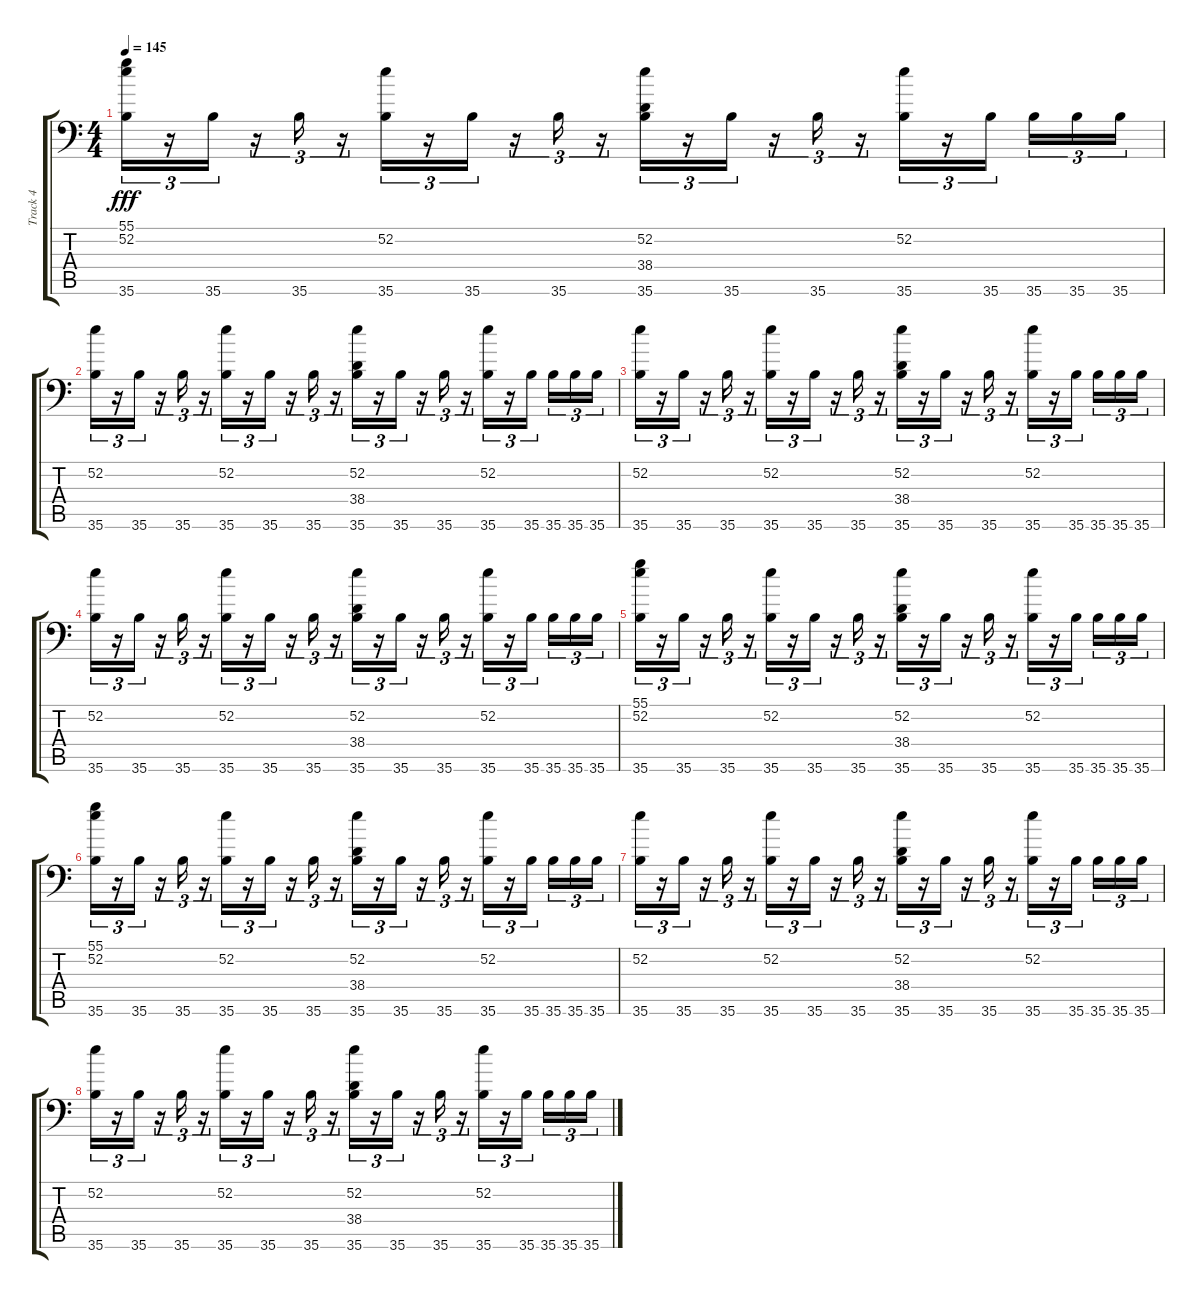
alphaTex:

\track ("Track 4" "Track 4") {instrument acousticgrandpiano}
\staff {score tabs}
\tuning (C-1 C-1 C-1 C-1 C-1 C-1) {hide}
\ts (4 4)
\tempo 145
\clef f4
\ks c
(55.1 52.2 35.6).16{tu (3 2) dy fff} r.16{tu (3 2)} 35.6.16{tu (3 2)} r.16{tu (3 2)} 35.6.16{tu (3 2)} r.16{tu (3 2)} (52.2 35.6).16{tu (3 2)} r.16{tu (3 2)} 35.6.16{tu (3 2)} r.16{tu (3 2)} 35.6.16{tu (3 2)} r.16{tu (3 2)} (52.2 38.4 35.6).16{tu (3 2)} r.16{tu (3 2)} 35.6.16{tu (3 2)} r.16{tu (3 2)} 35.6.16{tu (3 2)} r.16{tu (3 2)} (52.2 35.6).16{tu (3 2)} r.16{tu (3 2)} 35.6.16{tu (3 2)} 35.6.16{tu (3 2)} 35.6.16{tu (3 2)} 35.6.16{tu (3 2)} |
(52.2 35.6).16{tu (3 2)} r.16{tu (3 2)} 35.6.16{tu (3 2)} r.16{tu (3 2)} 35.6.16{tu (3 2)} r.16{tu (3 2)} (52.2 35.6).16{tu (3 2)} r.16{tu (3 2)} 35.6.16{tu (3 2)} r.16{tu (3 2)} 35.6.16{tu (3 2)} r.16{tu (3 2)} (52.2 38.4 35.6).16{tu (3 2)} r.16{tu (3 2)} 35.6.16{tu (3 2)} r.16{tu (3 2)} 35.6.16{tu (3 2)} r.16{tu (3 2)} (52.2 35.6).16{tu (3 2)} r.16{tu (3 2)} 35.6.16{tu (3 2)} 35.6.16{tu (3 2)} 35.6.16{tu (3 2)} 35.6.16{tu (3 2)} |
(52.2 35.6).16{tu (3 2)} r.16{tu (3 2)} 35.6.16{tu (3 2)} r.16{tu (3 2)} 35.6.16{tu (3 2)} r.16{tu (3 2)} (52.2 35.6).16{tu (3 2)} r.16{tu (3 2)} 35.6.16{tu (3 2)} r.16{tu (3 2)} 35.6.16{tu (3 2)} r.16{tu (3 2)} (52.2 38.4 35.6).16{tu (3 2)} r.16{tu (3 2)} 35.6.16{tu (3 2)} r.16{tu (3 2)} 35.6.16{tu (3 2)} r.16{tu (3 2)} (52.2 35.6).16{tu (3 2)} r.16{tu (3 2)} 35.6.16{tu (3 2)} 35.6.16{tu (3 2)} 35.6.16{tu (3 2)} 35.6.16{tu (3 2)} |
(52.2 35.6).16{tu (3 2)} r.16{tu (3 2)} 35.6.16{tu (3 2)} r.16{tu (3 2)} 35.6.16{tu (3 2)} r.16{tu (3 2)} (52.2 35.6).16{tu (3 2)} r.16{tu (3 2)} 35.6.16{tu (3 2)} r.16{tu (3 2)} 35.6.16{tu (3 2)} r.16{tu (3 2)} (52.2 38.4 35.6).16{tu (3 2)} r.16{tu (3 2)} 35.6.16{tu (3 2)} r.16{tu (3 2)} 35.6.16{tu (3 2)} r.16{tu (3 2)} (52.2 35.6).16{tu (3 2)} r.16{tu (3 2)} 35.6.16{tu (3 2)} 35.6.16{tu (3 2)} 35.6.16{tu (3 2)} 35.6.16{tu (3 2)} |
(55.1 52.2 35.6).16{tu (3 2)} r.16{tu (3 2)} 35.6.16{tu (3 2)} r.16{tu (3 2)} 35.6.16{tu (3 2)} r.16{tu (3 2)} (52.2 35.6).16{tu (3 2)} r.16{tu (3 2)} 35.6.16{tu (3 2)} r.16{tu (3 2)} 35.6.16{tu (3 2)} r.16{tu (3 2)} (52.2 38.4 35.6).16{tu (3 2)} r.16{tu (3 2)} 35.6.16{tu (3 2)} r.16{tu (3 2)} 35.6.16{tu (3 2)} r.16{tu (3 2)} (52.2 35.6).16{tu (3 2)} r.16{tu (3 2)} 35.6.16{tu (3 2)} 35.6.16{tu (3 2)} 35.6.16{tu (3 2)} 35.6.16{tu (3 2)} |
(55.1 52.2 35.6).16{tu (3 2)} r.16{tu (3 2)} 35.6.16{tu (3 2)} r.16{tu (3 2)} 35.6.16{tu (3 2)} r.16{tu (3 2)} (52.2 35.6).16{tu (3 2)} r.16{tu (3 2)} 35.6.16{tu (3 2)} r.16{tu (3 2)} 35.6.16{tu (3 2)} r.16{tu (3 2)} (52.2 38.4 35.6).16{tu (3 2)} r.16{tu (3 2)} 35.6.16{tu (3 2)} r.16{tu (3 2)} 35.6.16{tu (3 2)} r.16{tu (3 2)} (52.2 35.6).16{tu (3 2)} r.16{tu (3 2)} 35.6.16{tu (3 2)} 35.6.16{tu (3 2)} 35.6.16{tu (3 2)} 35.6.16{tu (3 2)} |
(52.2 35.6).16{tu (3 2)} r.16{tu (3 2)} 35.6.16{tu (3 2)} r.16{tu (3 2)} 35.6.16{tu (3 2)} r.16{tu (3 2)} (52.2 35.6).16{tu (3 2)} r.16{tu (3 2)} 35.6.16{tu (3 2)} r.16{tu (3 2)} 35.6.16{tu (3 2)} r.16{tu (3 2)} (52.2 38.4 35.6).16{tu (3 2)} r.16{tu (3 2)} 35.6.16{tu (3 2)} r.16{tu (3 2)} 35.6.16{tu (3 2)} r.16{tu (3 2)} (52.2 35.6).16{tu (3 2)} r.16{tu (3 2)} 35.6.16{tu (3 2)} 35.6.16{tu (3 2)} 35.6.16{tu (3 2)} 35.6.16{tu (3 2)} |
(52.2 35.6).16{tu (3 2)} r.16{tu (3 2)} 35.6.16{tu (3 2)} r.16{tu (3 2)} 35.6.16{tu (3 2)} r.16{tu (3 2)} (52.2 35.6).16{tu (3 2)} r.16{tu (3 2)} 35.6.16{tu (3 2)} r.16{tu (3 2)} 35.6.16{tu (3 2)} r.16{tu (3 2)} (52.2 38.4 35.6).16{tu (3 2)} r.16{tu (3 2)} 35.6.16{tu (3 2)} r.16{tu (3 2)} 35.6.16{tu (3 2)} r.16{tu (3 2)} (52.2 35.6).16{tu (3 2)} r.16{tu (3 2)} 35.6.16{tu (3 2)} 35.6.16{tu (3 2)} 35.6.16{tu (3 2)} 35.6.16{tu (3 2)}
